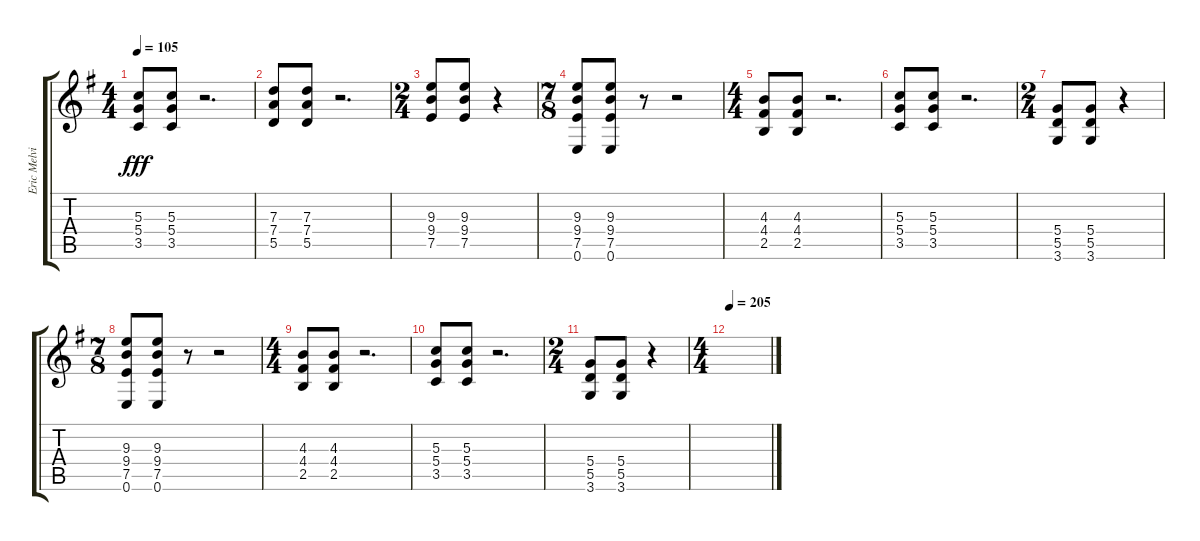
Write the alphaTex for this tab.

\track ("Eric Melvin" "Eric Melvi") {instrument overdrivenguitar}
\staff {score tabs}
\tuning (E4 B3 G3 D3 A2 E2) {hide}
\ts (4 4)
\tempo 105
\clef g2
\ks eminor
(5.3 5.4 3.5).8{dy fff} (5.3 5.4 3.5).8 r.2{d} |
(7.3 7.4 5.5).8 (7.3 7.4 5.5).8 r.2{d} |
\ts (2 4)
(9.3 9.4 7.5).8 (9.3 9.4 7.5).8 r.4 |
\ts (7 8)
(9.3 9.4 7.5 0.6).8 (9.3 9.4 7.5 0.6).8 r.8 r.2 |
\ts (4 4)
(4.3 4.4 2.5).8 (4.3 4.4 2.5).8 r.2{d} |
(5.3 5.4 3.5).8 (5.3 5.4 3.5).8 r.2{d} |
\ts (2 4)
(5.4 5.5 3.6).8 (5.4 5.5 3.6).8 r.4 |
\ts (7 8)
(9.3 9.4 7.5 0.6).8 (9.3 9.4 7.5 0.6).8 r.8 r.2 |
\ts (4 4)
(4.3 4.4 2.5).8 (4.3 4.4 2.5).8 r.2{d} |
(5.3 5.4 3.5).8 (5.3 5.4 3.5).8 r.2{d} |
\ts (2 4)
(5.4 5.5 3.6).8 (5.4 5.5 3.6).8 r.4 |
\ts (4 4)
\tempo 205
